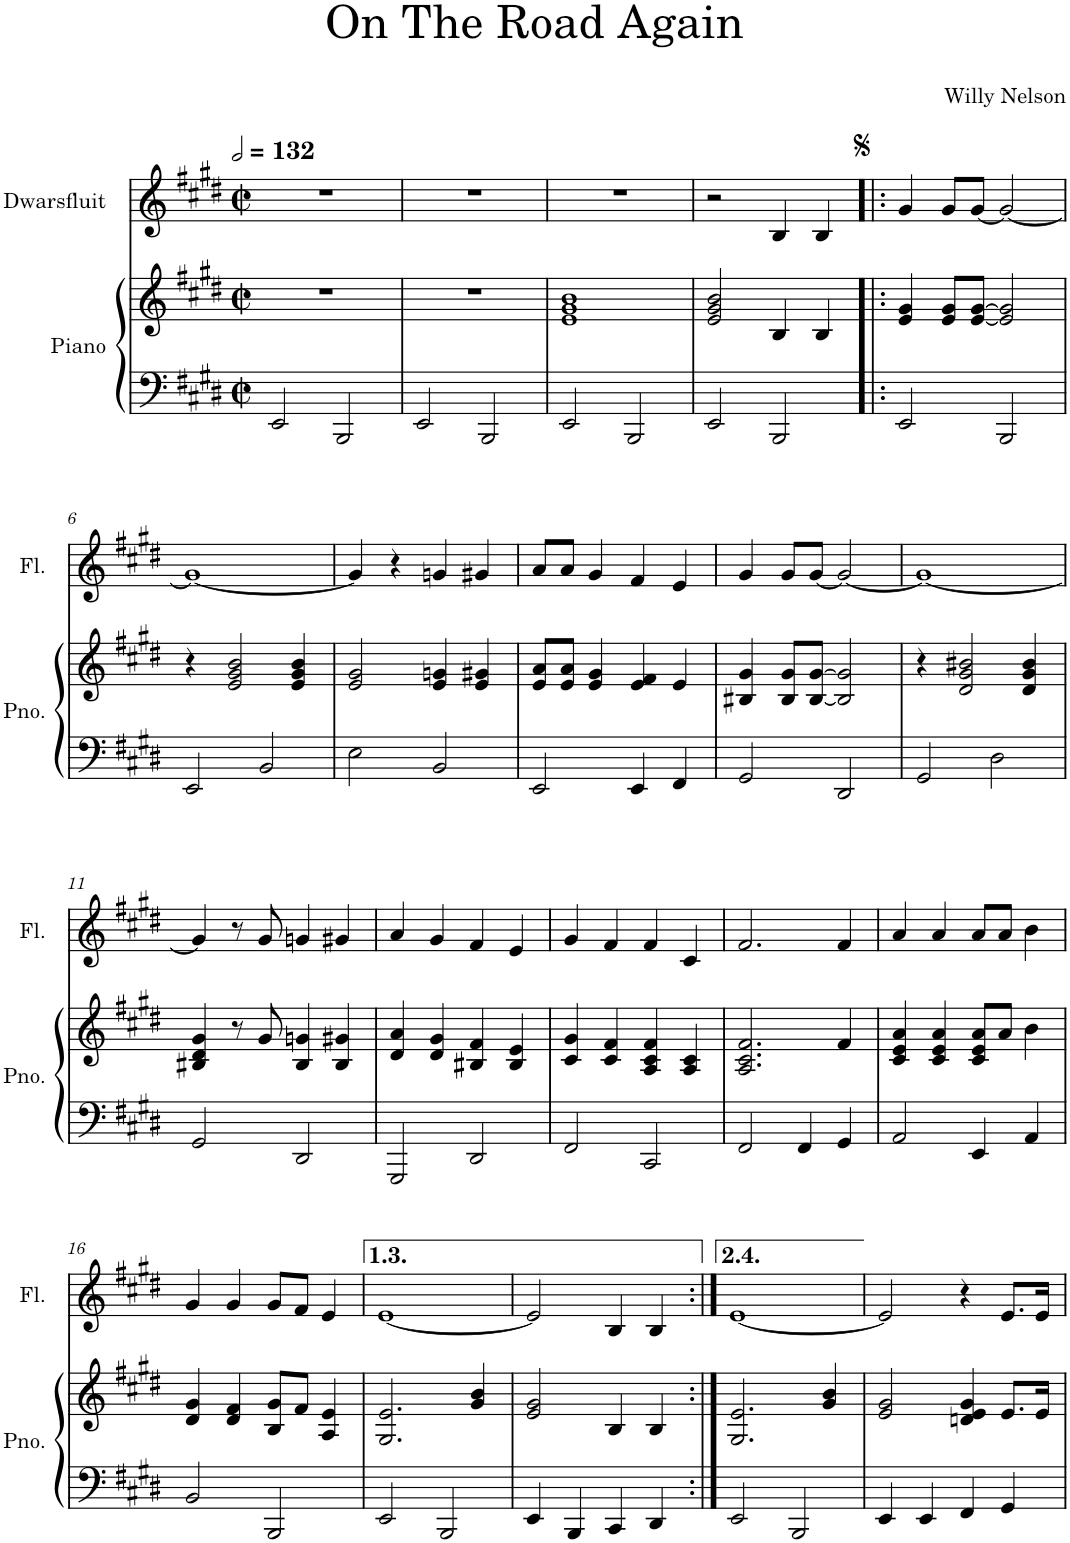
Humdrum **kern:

**kern	**kern	**kern
*part2	*part2	*part1
*staff3	*staff2	*staff1
*I"Piano	*	*I"Dwarsfluit
*I'Pno.	*	*
*clefF4	*clefG2	*clefG2
*k[f#c#g#d#]	*k[f#c#g#d#]	*k[f#c#g#d#]
*M2/2	*M2/2	*M2/2
*met(c|)	*met(c|)	*met(c|)
*MM264	*MM264	*MM264
=1	=1	=1
2EE/	1r	1r
2BBB/	.	.
=2	=2	=2
2EE/	1r	1r
2BBB/	.	.
=3	=3	=3
2EE/	1e 1g# 1b	1r
2BBB/	.	.
=4	=4	=4
2EE/	2e/ 2g#/ 2b/	2r
2BBB/	4B/	4B/
.	4B/	4B/
=5!|:	=5!|:	=5!|:
2EE/	4e/ 4g#/	4g#/
.	8e/ 8g#/L	8g#/L
.	[8e/ [8g#/J	[8g#/J
2BBB/	2e/] 2g#/]	2g#/_
!!LO:LB:g=z
=6	=6	=6
2EE/	4r	1g#_
.	2e/ 2g#/ 2b/	.
2BB/	.	.
.	4e/ 4g#/ 4b/	.
=7	=7	=7
2E\	2e/ 2g#/	4g#/]
.	.	4r
2BB/	4e/ 4gn/	4gn/
.	4e/ 4g#X/	4g#X/
=8	=8	=8
2EE/	8e/ 8a/L	8a/L
.	8e/ 8a/J	8a/J
.	4e/ 4g#/	4g#/
4EE/	4e/ 4f#/	4f#/
4FF#/	4e/	4e/
=9	=9	=9
2GG#/	4B#X/ 4g#/	4g#/
.	8B#/ 8g#/L	8g#/L
.	[8B#/ [8g#/J	[8g#/J
2DD#/	2B#/] 2g#/]	2g#/_
=10	=10	=10
2GG#/	4r	1g#_
.	2d#/ 2g#/ 2b#X/	.
2D#\	.	.
.	4d#/ 4g#/ 4b#/	.
!!LO:LB:g=z
=11	=11	=11
2GG#/	4B#X/ 4d#/ 4g#/	4g#/]
.	8r	8r
.	8g#/	8g#/
2DD#/	4B#/ 4gn/	4gn/
.	4B#/ 4g#X/	4g#X/
=12	=12	=12
2GGG#/	4d#/ 4a/	4a/
.	4d#/ 4g#/	4g#/
2DD#/	4B#X/ 4f#/	4f#/
.	4B#/ 4e/	4e/
=13	=13	=13
2FF#/	4c#/ 4g#/	4g#/
.	4c#/ 4f#/	4f#/
2CC#/	4A/ 4c#/ 4f#/	4f#/
.	4A/ 4c#/	4c#/
=14	=14	=14
2FF#/	2.A/ 2.c#/ 2.f#/	2.f#/
4FF#/	.	.
4GG#/	4f#/	4f#/
=15	=15	=15
2AA/	4c#/ 4e/ 4a/	4a/
.	4c#/ 4e/ 4a/	4a/
4EE/	8c#/ 8e/ 8a/L	8a/L
.	8a/J	8a/J
4AA/	4b\	4b\
!!LO:LB:g=z
=16	=16	=16
2BB/	4d#/ 4g#/	4g#/
.	4d#/ 4f#/	4g#/
2BBB/	8B/ 8g#/L	8g#/L
.	8f#/J	8f#/J
.	4A/ 4e/	4e/
=17	=17	=17
2EE/	2.G#/ 2.e/	[1e
2BBB/	.	.
.	4g#/ 4b/	.
=18	=18	=18
4EE/	2e/ 2g#/	2e/]
4BBB/	.	.
4CC#/	4B/	4B/
4DD#/	4B/	4B/
=19:|!	=19:|!	=19:|!
2EE/	2.G#/ 2.e/	[1e
2BBB/	.	.
.	4g#/ 4b/	.
=20	=20	=20
4EE/	2e/ 2g#/	2e/]
4EE/	.	.
4FF#/	4dn/ 4e/ 4g#/	4r
4GG#/	8.e/L	8.e/L
.	16e/Jk	16e/Jk
=	=	=
*-	*-	*-
